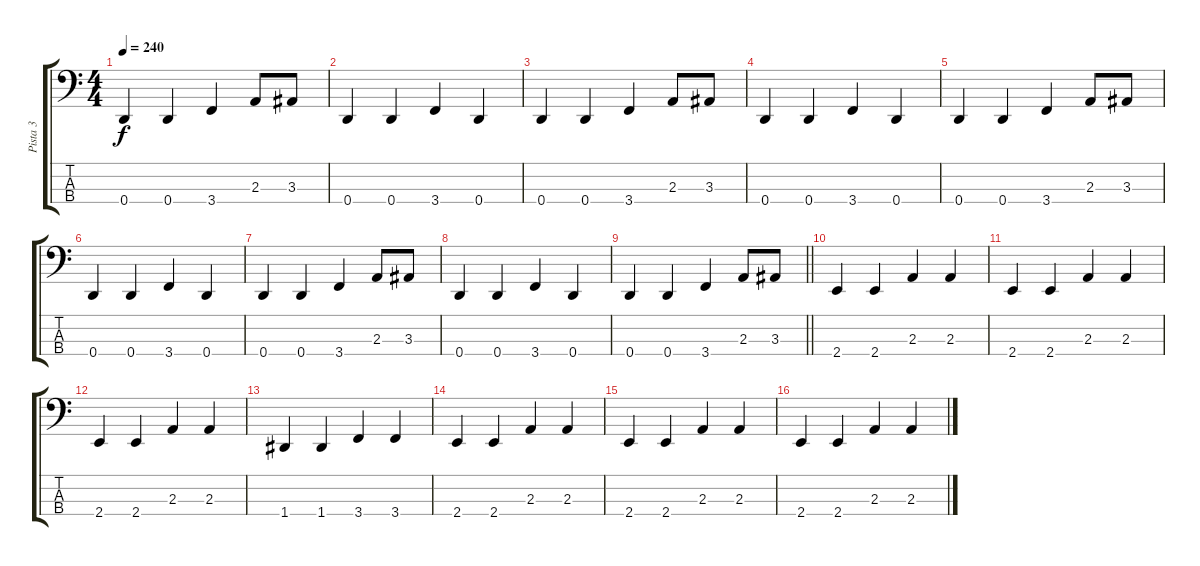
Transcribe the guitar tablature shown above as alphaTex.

\track ("Pista 3" "Pista 3") {instrument electricbassfinger}
\staff {score tabs}
\tuning (F2 C2 G1 D1) {hide}
\ts (4 4)
\tempo 240
\clef f4
\ks c
0.4.4{dy f} 0.4.4 3.4.4 2.3.8 3.3.8 |
0.4.4 0.4.4 3.4.4 0.4.4 |
0.4.4 0.4.4 3.4.4 2.3.8 3.3.8 |
0.4.4 0.4.4 3.4.4 0.4.4 |
0.4.4 0.4.4 3.4.4 2.3.8 3.3.8 |
0.4.4 0.4.4 3.4.4 0.4.4 |
0.4.4 0.4.4 3.4.4 2.3.8 3.3.8 |
0.4.4 0.4.4 3.4.4 0.4.4 |
\barLineRight lightlight
0.4.4 0.4.4 3.4.4 2.3.8 3.3.8 |
2.4.4 2.4.4 2.3.4 2.3.4 |
2.4.4 2.4.4 2.3.4 2.3.4 |
2.4.4 2.4.4 2.3.4 2.3.4 |
1.4.4 1.4.4 3.4.4 3.4.4 |
2.4.4 2.4.4 2.3.4 2.3.4 |
2.4.4 2.4.4 2.3.4 2.3.4 |
2.4.4 2.4.4 2.3.4 2.3.4
